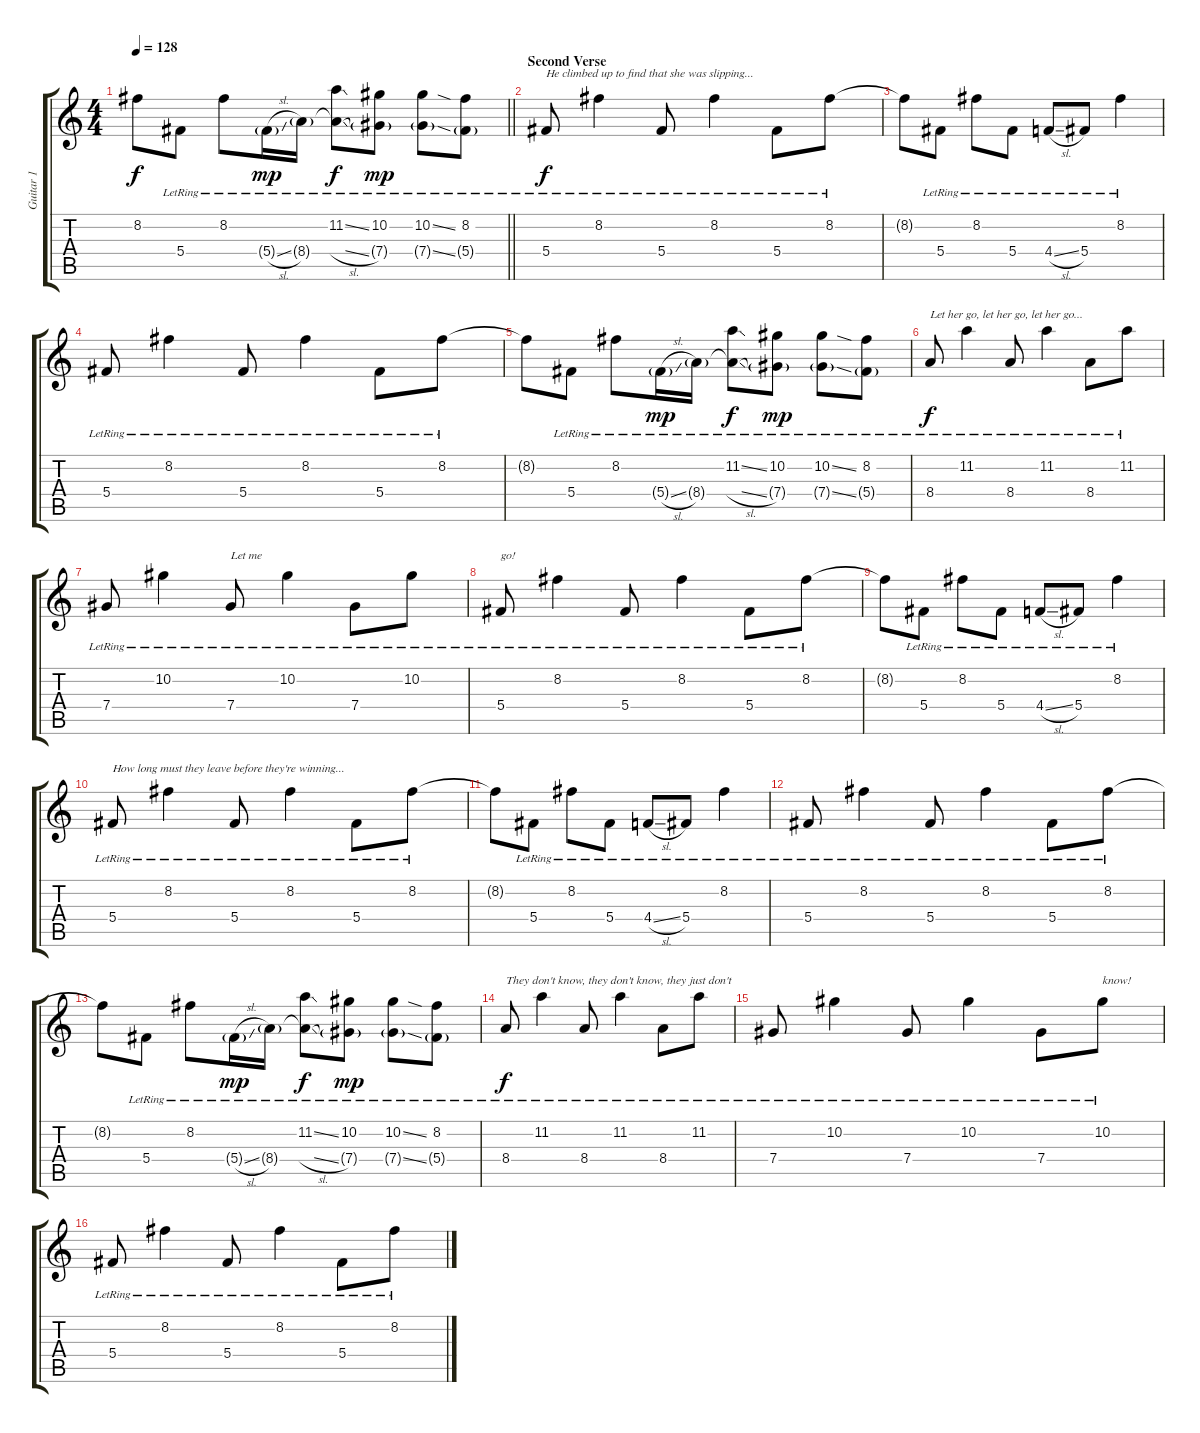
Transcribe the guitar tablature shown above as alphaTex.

\track ("Guitar 1" "Guitar 1") {instrument overdrivenguitar}
\staff {score tabs}
\tuning (Eb4 Bb3 Gb3 Db3 Ab2 Db2) {hide}
\ts (4 4)
\tempo 128
\clef g2
\barLineRight lightlight
\ks c
8.2{t}.8{dy f} 5.4{lr}.8 8.2{lr}.8 5.4{sl g lr}.16{dy mp} 8.4{g lr}.16 (11.2{ss lr} 8.4{sl t}).8{dy f} (10.2{lr} 7.4{g lr}).8{dy mp} (10.2{ss lr} 7.4{ss g lr}).8 (8.2{lr} 5.4{g lr}).8 |
\section ("" "Second Verse")
5.4{lr}.8{txt "He climbed up to find that she was slipping..." dy f} 8.2{lr}.4 5.4{lr}.8 8.2{lr}.4 5.4{lr}.8 8.2{lr}.8 |
8.2{t}.8 5.4{lr}.8 8.2{lr}.8 5.4{lr}.8 4.4{sl lr}.8 5.4{lr}.8 8.2{lr}.4 |
5.4{lr}.8 8.2{lr}.4 5.4{lr}.8 8.2{lr}.4 5.4{lr}.8 8.2{lr}.8 |
8.2{t}.8 5.4{lr}.8 8.2{lr}.8 5.4{sl g lr}.16{dy mp} 8.4{g lr}.16 (11.2{ss lr} 8.4{sl t}).8{dy f} (10.2{lr} 7.4{g lr}).8{dy mp} (10.2{ss lr} 7.4{ss g lr}).8 (8.2{lr} 5.4{g lr}).8 |
8.4{lr}.8{txt "Let her go, let her go, let her go..." dy f} 11.2{lr}.4 8.4{lr}.8 11.2{lr}.4 8.4{lr}.8 11.2{lr}.8 |
7.4{lr}.8 10.2{lr}.4 7.4{lr}.8{txt "Let me"} 10.2{lr}.4 7.4{lr}.8 10.2{lr}.8 |
5.4{lr}.8{txt "go!"} 8.2{lr}.4 5.4{lr}.8 8.2{lr}.4 5.4{lr}.8 8.2{lr}.8 |
8.2{t}.8 5.4{lr}.8 8.2{lr}.8 5.4{lr}.8 4.4{sl lr}.8 5.4{lr}.8 8.2{lr}.4 |
5.4{lr}.8{txt "How long must they leave before they're winning..."} 8.2{lr}.4 5.4{lr}.8 8.2{lr}.4 5.4{lr}.8 8.2{lr}.8 |
8.2{t}.8 5.4{lr}.8 8.2{lr}.8 5.4{lr}.8 4.4{sl lr}.8 5.4{lr}.8 8.2{lr}.4 |
5.4{lr}.8 8.2{lr}.4 5.4{lr}.8 8.2{lr}.4 5.4{lr}.8 8.2{lr}.8 |
8.2{t}.8 5.4{lr}.8 8.2{lr}.8 5.4{sl g lr}.16{dy mp} 8.4{g lr}.16 (11.2{ss lr} 8.4{sl t}).8{dy f} (10.2{lr} 7.4{g lr}).8{dy mp} (10.2{ss lr} 7.4{ss g lr}).8 (8.2{lr} 5.4{g lr}).8 |
8.4{lr}.8{txt "They don't know, they don't know, they just don't" dy f} 11.2{lr}.4 8.4{lr}.8 11.2{lr}.4 8.4{lr}.8 11.2{lr}.8 |
7.4{lr}.8 10.2{lr}.4 7.4{lr}.8 10.2{lr}.4 7.4{lr}.8 10.2{lr}.8{txt "know!"} |
5.4{lr}.8 8.2{lr}.4 5.4{lr}.8 8.2{lr}.4 5.4{lr}.8 8.2{lr}.8
